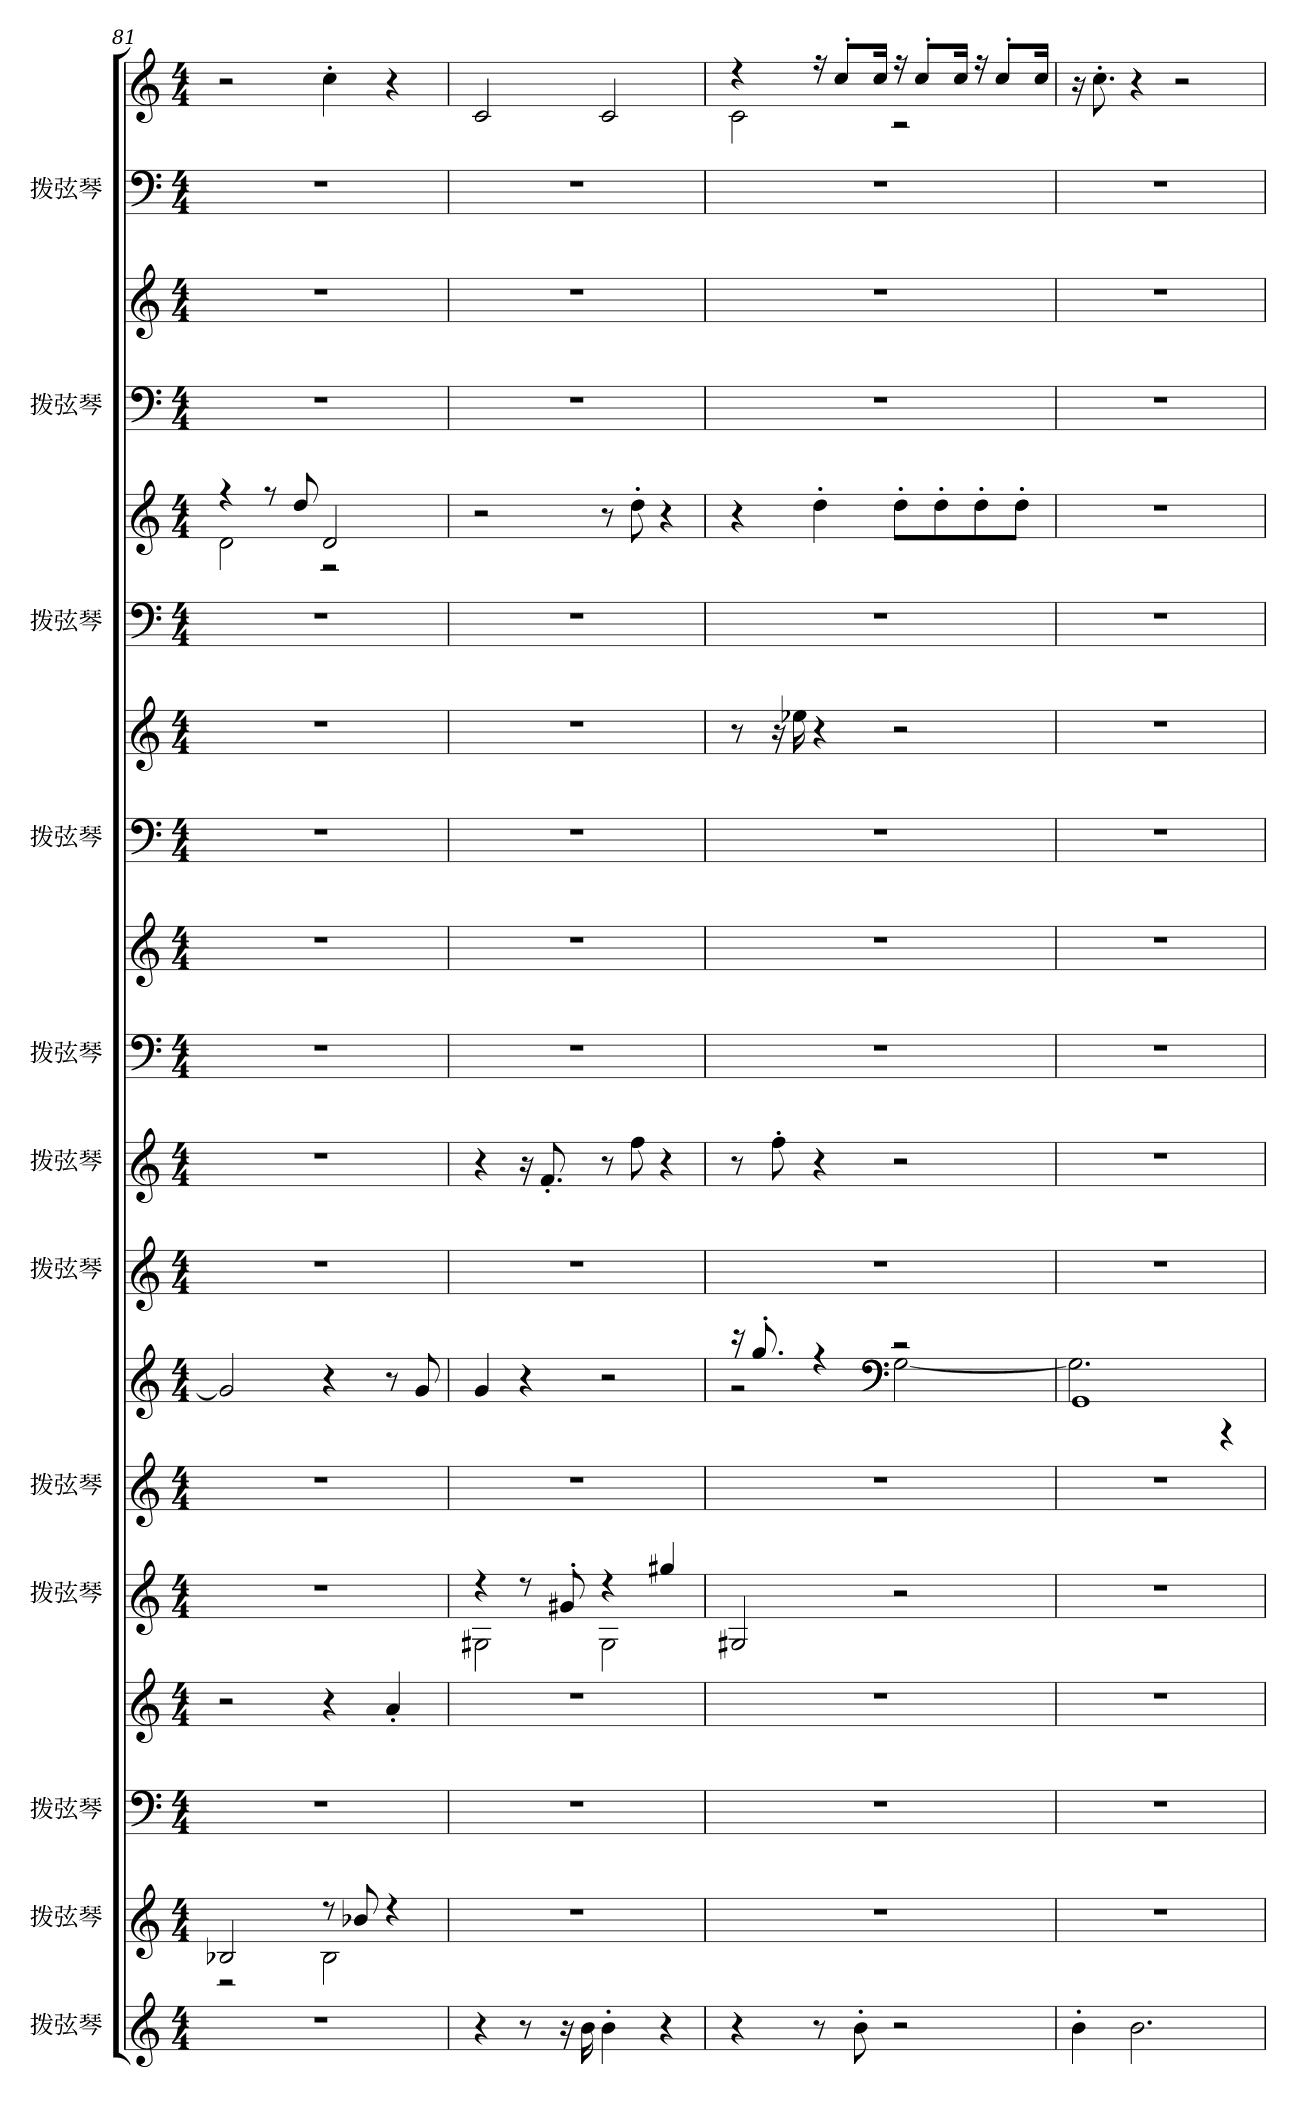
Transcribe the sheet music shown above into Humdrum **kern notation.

**kern	**kern	**kern	**kern	**kern	**kern	**kern	**kern	**kern	**kern	**kern	**kern	**kern	**kern	**kern	**kern	**kern	**kern	**kern
*part12	*part11	*part10	*part10	*part9	*part8	*part8	*part7	*part6	*part5	*part5	*part4	*part4	*part3	*part3	*part2	*part2	*part1	*part1
*staff19	*staff18	*staff17	*staff16	*staff15	*staff14	*staff13	*staff12	*staff11	*staff10	*staff9	*staff8	*staff7	*staff6	*staff5	*staff4	*staff3	*staff2	*staff1
*I"拨弦琴	*I"拨弦琴	*I"拨弦琴	*	*I"拨弦琴	*I"拨弦琴	*	*I"拨弦琴	*I"拨弦琴	*I"拨弦琴	*	*I"拨弦琴	*	*I"拨弦琴	*	*I"拨弦琴	*	*I"拨弦琴	*
*clefG2	*clefG2	*clefF4	*clefG2	*clefG2	*clefG2	*clefG2	*clefG2	*clefG2	*clefF4	*clefG2	*clefF4	*clefG2	*clefF4	*clefG2	*clefF4	*clefG2	*clefF4	*clefG2
*k[]	*k[]	*k[]	*k[]	*k[]	*k[]	*k[]	*k[]	*k[]	*k[]	*k[]	*k[]	*k[]	*k[]	*k[]	*k[]	*k[]	*k[]	*k[]
*M4/4	*M4/4	*M4/4	*M4/4	*M4/4	*M4/4	*M4/4	*M4/4	*M4/4	*M4/4	*M4/4	*M4/4	*M4/4	*M4/4	*M4/4	*M4/4	*M4/4	*M4/4	*M4/4
=81	=81	=81	=81	=81	=81	=81	=81	=81	=81	=81	=81	=81	=81	=81	=81	=81	=81	=81
*	*^	*	*	*	*	*	*	*	*	*	*	*	*	*^	*	*	*	*
1r	2B-X/	2r	1r	2r	1r	1r	2g/]	1r	1r	1r	1r	1r	1r	1r	4r	2d\	1r	1r	1r	2r
.	.	.	.	.	.	.	.	.	.	.	.	.	.	.	8r	.	.	.	.	.
.	.	.	.	.	.	.	.	.	.	.	.	.	.	.	8dd/	.	.	.	.	.
.	8r	2B-\	.	4r	.	.	4r	.	.	.	.	.	.	.	2d/	2r	.	.	.	4cc'\
.	8b-X/	.	.	.	.	.	.	.	.	.	.	.	.	.	.	.	.	.	.	.
.	4r	.	.	4a'/	.	.	8r	.	.	.	.	.	.	.	.	.	.	.	.	4r
.	.	.	.	.	.	.	8g/	.	.	.	.	.	.	.	.	.	.	.	.	.
*	*v	*v	*	*	*	*	*	*	*	*	*	*	*	*	*v	*v	*	*	*	*
=82	=82	=82	=82	=82	=82	=82	=82	=82	=82	=82	=82	=82	=82	=82	=82	=82	=82	=82
*	*	*	*	*^	*	*	*	*	*	*	*	*	*	*	*	*	*	*
4r	1r	1r	1r	4r	2G#X\	1r	4g/	1r	4r	1r	1r	1r	1r	1r	2r	1r	1r	1r	2c/
8r	.	.	.	8r	.	.	4r	.	16r	.	.	.	.	.	.	.	.	.	.
.	.	.	.	.	.	.	.	.	8.f'/	.	.	.	.	.	.	.	.	.	.
16r	.	.	.	8g#X'/	.	.	.	.	.	.	.	.	.	.	.	.	.	.	.
16b\	.	.	.	.	.	.	.	.	.	.	.	.	.	.	.	.	.	.	.
4b'\	.	.	.	4r	2G#\	.	2r	.	8r	.	.	.	.	.	8r	.	.	.	2c/
.	.	.	.	.	.	.	.	.	8ff\	.	.	.	.	.	8dd'\	.	.	.	.
4r	.	.	.	4gg#X/	.	.	.	.	4r	.	.	.	.	.	4r	.	.	.	.
*	*	*	*	*v	*v	*	*	*	*	*	*	*	*	*	*	*	*	*	*
!!LO:PB:g=z
=83	=83	=83	=83	=83	=83	=83	=83	=83	=83	=83	=83	=83	=83	=83	=83	=83	=83	=83
*	*	*	*	*	*	*^	*	*	*	*	*	*	*	*	*	*	*	*^
4r	1r	1r	1r	2G#X/	1r	16r	2r	1r	8r	1r	1r	1r	8r	1r	4r	1r	1r	1r	4r	2c\
.	.	.	.	.	.	8.gg'/	.	.	.	.	.	.	.	.	.	.	.	.	.	.
.	.	.	.	.	.	.	.	.	8ff'\	.	.	.	16r	.	.	.	.	.	.	.
.	.	.	.	.	.	.	.	.	.	.	.	.	16ee-X\	.	.	.	.	.	.	.
8r	.	.	.	.	.	4r	.	.	4r	.	.	.	4r	.	4dd'\	.	.	.	16r	.
.	.	.	.	.	.	.	.	.	.	.	.	.	.	.	.	.	.	.	8cc'/L	.
8b'\	.	.	.	.	.	.	.	.	.	.	.	.	.	.	.	.	.	.	.	.
.	.	.	.	.	.	.	.	.	.	.	.	.	.	.	.	.	.	.	16cc/Jk	.
*	*	*	*	*	*	*clefF4	*	*	*	*	*	*	*	*	*	*	*	*	*	*
2r	.	.	.	2r	.	2r	[2G\	.	2r	.	.	.	2r	.	8dd'\L	.	.	.	16r	2r
.	.	.	.	.	.	.	.	.	.	.	.	.	.	.	.	.	.	.	8cc'/L	.
.	.	.	.	.	.	.	.	.	.	.	.	.	.	.	8dd'\	.	.	.	.	.
.	.	.	.	.	.	.	.	.	.	.	.	.	.	.	.	.	.	.	16cc/Jk	.
.	.	.	.	.	.	.	.	.	.	.	.	.	.	.	8dd'\	.	.	.	16r	.
.	.	.	.	.	.	.	.	.	.	.	.	.	.	.	.	.	.	.	8cc'/L	.
.	.	.	.	.	.	.	.	.	.	.	.	.	.	.	8dd'\J	.	.	.	.	.
.	.	.	.	.	.	.	.	.	.	.	.	.	.	.	.	.	.	.	16cc/Jk	.
*	*	*	*	*	*	*	*	*	*	*	*	*	*	*	*	*	*	*	*v	*v
=84	=84	=84	=84	=84	=84	=84	=84	=84	=84	=84	=84	=84	=84	=84	=84	=84	=84	=84	=84
4b'\	1r	1r	1r	1r	1r	1GG	2.G\]	1r	1r	1r	1r	1r	1r	1r	1r	1r	1r	1r	16r
.	.	.	.	.	.	.	.	.	.	.	.	.	.	.	.	.	.	.	8.cc'\
2.b\	.	.	.	.	.	.	.	.	.	.	.	.	.	.	.	.	.	.	4r
.	.	.	.	.	.	.	.	.	.	.	.	.	.	.	.	.	.	.	2r
.	.	.	.	.	.	.	4r	.	.	.	.	.	.	.	.	.	.	.	.
*	*	*	*	*	*	*v	*v	*	*	*	*	*	*	*	*	*	*	*	*
=	=	=	=	=	=	=	=	=	=	=	=	=	=	=	=	=	=	=
*-	*-	*-	*-	*-	*-	*-	*-	*-	*-	*-	*-	*-	*-	*-	*-	*-	*-	*-
